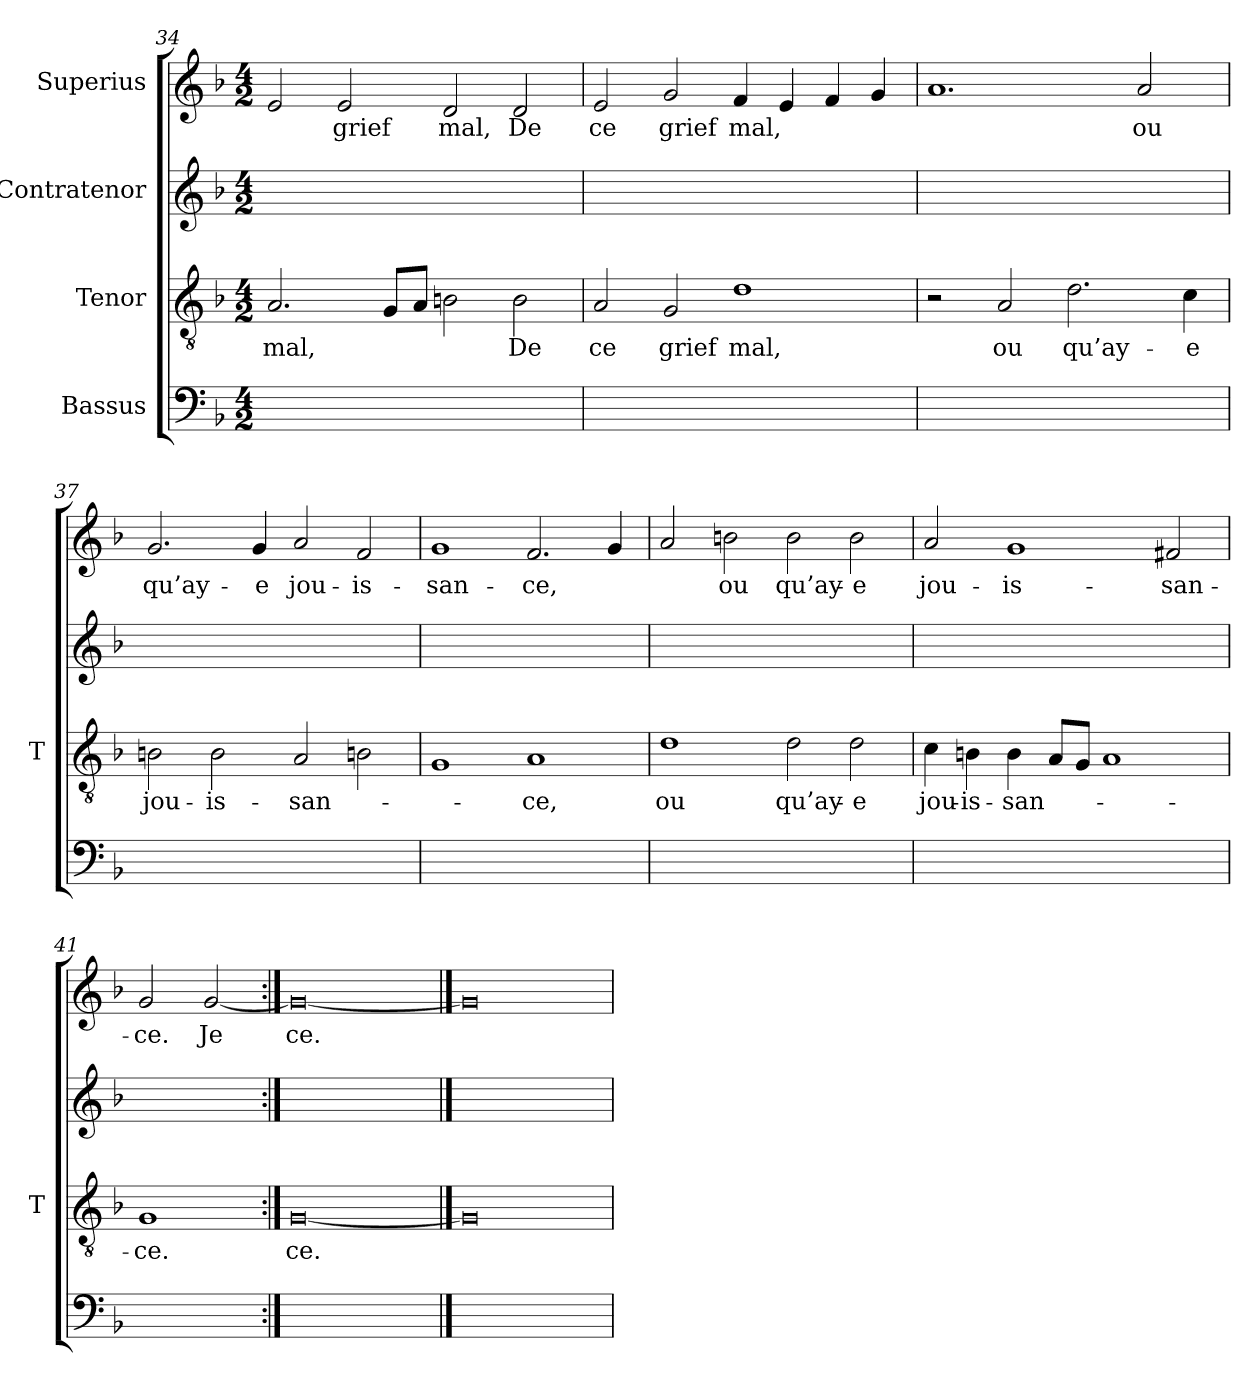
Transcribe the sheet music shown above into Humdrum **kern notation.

**kern	**kern	**text	**kern	**kern	**text
*part4	*part3	*part3	*part2	*part1	*part1
*staff4	*staff3	*staff3	*staff2	*staff1	*staff1
*I"Bassus	*I"Tenor	*	*I"Contratenor	*I"Superius	*
*	*I'T	*	*	*	*
*clefF4	*clefGv2	*	*clefG2	*clefG2	*
*k[b-]	*k[b-]	*	*k[b-]	*k[b-]	*
*M4/2	*M4/2	*	*M4/2	*M4/2	*
=34	=34	=34	=34	=34	=34
0ryy	2.A	-mal,	0ryy	2e	.
.	.	.	.	2e	-grief
.	8GL	.	.	.	.
.	8AJ	.	.	.	.
.	2Bn	.	.	2d	-mal,
.	2B	-De	.	2d	-De
=35	=35	=35	=35	=35	=35
0ryy	2A	-ce	0ryy	2e	-ce
.	2G	-grief	.	2g	-grief
.	1d	-mal,	.	4f	-mal,
.	.	.	.	4e	.
.	.	.	.	4f	.
.	.	.	.	4g	.
=36	=36	=36	=36	=36	=36
0ryy	2r	.	0ryy	1.a	.
.	2A	-ou	.	.	.
.	2.d	qu’ay-	.	.	.
.	.	.	.	2a	-ou
.	4c	-e	.	.	.
=37	=37	=37	=37	=37	=37
0ryy	2Bn	jou-	0ryy	2.g	qu’ay-
.	2B	is-	.	.	.
.	.	.	.	4g	-e
.	2A	san-	.	2a	jou-
.	2Bn	.	.	2f	is-
=38	=38	=38	=38	=38	=38
0ryy	1G	.	0ryy	1g	san-
.	1A	-ce,	.	2.f	-ce,
.	.	.	.	4g	.
=39	=39	=39	=39	=39	=39
0ryy	1d	-ou	0ryy	2a	.
.	.	.	.	2b	-ou
.	2d	qu’ay-	.	2b	qu’ay-
.	2d	-e	.	2b	-e
=40	=40	=40	=40	=40	=40
0ryy	4c	jou-	0ryy	2a	jou-
.	4Bn	is-	.	.	.
.	4B	san-	.	1g	is-
.	8AL	.	.	.	.
.	8GJ	.	.	.	.
.	1A	.	.	.	.
.	.	.	.	2f#X	san-
=41	=41	=41	=41	=41	=41
1ryy	1G	-ce.	1ryy	2g	-ce.
.	.	.	.	[2g	-Je
=42:|!	=42:|!	=42:|!	=42:|!	=42:|!	=42:|!
0ryy	[0G	-ce.	0ryy	0g_	-ce.
==43	==43	==43	==43	==43	==43
0ryy	0G]	.	0ryy	0g]	.
=	=	=	=	=	=
*-	*-	*-	*-	*-	*-
